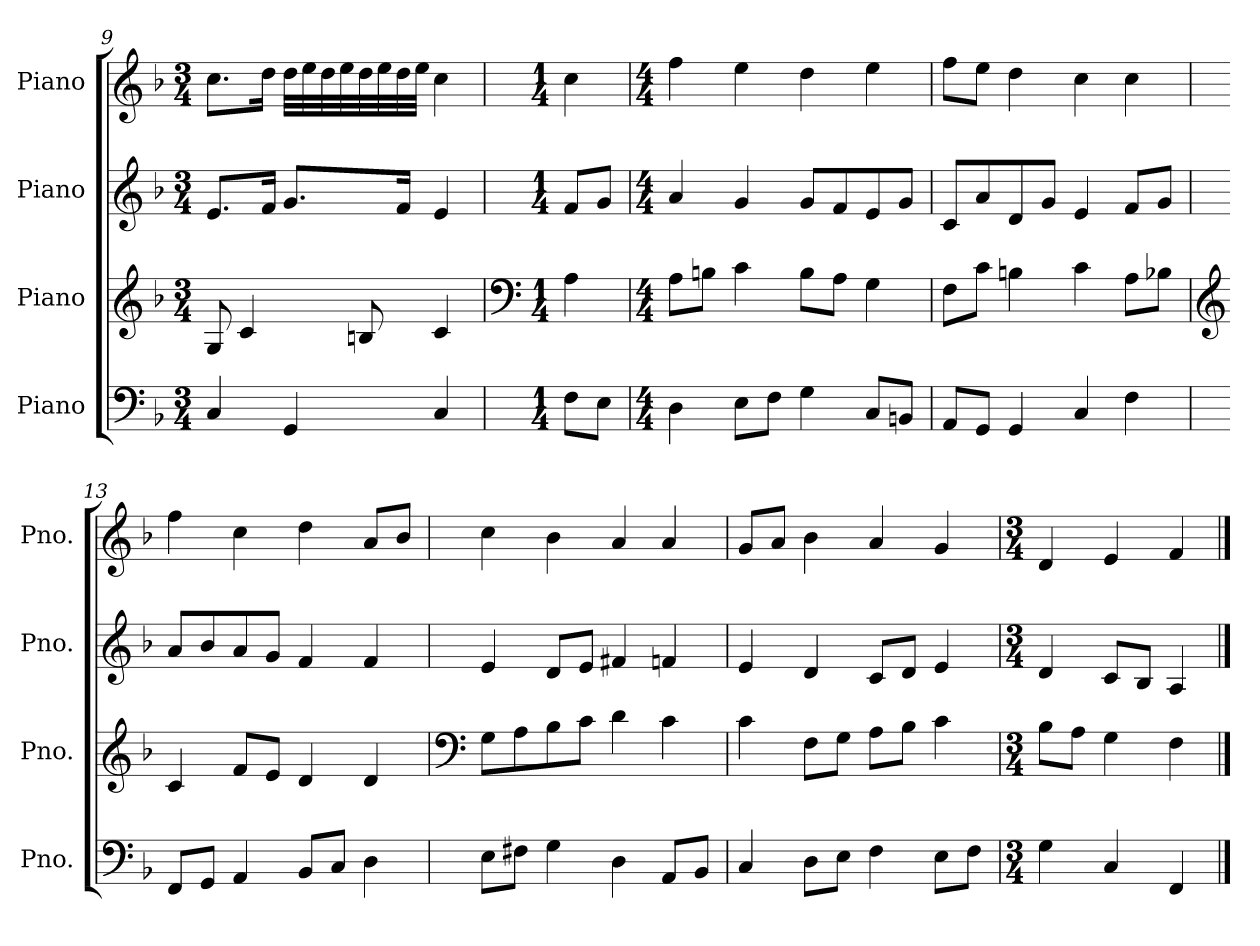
**kern	**kern	**kern	**kern
*part4	*part3	*part2	*part1
*staff4	*staff3	*staff2	*staff1
*I"Piano	*I"Piano	*I"Piano	*I"Piano
*I'Pno.	*I'Pno.	*I'Pno.	*I'Pno.
*clefF4	*clefG2	*clefG2	*clefG2
*k[b-]	*k[b-]	*k[b-]	*k[b-]
*M3/4	*M3/4	*M3/4	*M3/4
=9	=9	=9	=9
4C/	8G/	8.e/L	8.cc\L
.	4c/	.	.
.	.	16f/Jk	16dd\Jk
4GG/	.	8.g/L	32dd\LLL
.	.	.	32ee\
.	.	.	32dd\
.	.	.	32ee\
.	8Bn/	.	32dd\
.	.	.	32ee\
.	.	16f/Jk	32dd\
.	.	.	32ee\JJJ
4C/	4c/	4e/	4cc\
=10	=10	=10	=10
*	*clefF4	*	*
*M1/4	*M1/4	*M1/4	*M1/4
8F\L	4A\	8f/L	4cc\
8E\J	.	8g/J	.
=11	=11	=11	=11
*M4/4	*M4/4	*M4/4	*M4/4
4D\	8A\L	4a/	4ff\
.	8Bn\J	.	.
8E\L	4c\	4g/	4ee\
8F\J	.	.	.
4G\	8B\L	8g/L	4dd\
.	8A\J	8f/	.
8C/L	4G\	8e/	4ee\
8BBn/J	.	8g/J	.
!!LO:PB:g=z
=12	=12	=12	=12
8AA/L	8F\L	8c/L	8ff\L
8GG/J	8c\J	8a/	8ee\J
4GG/	4Bn\	8d/	4dd\
.	.	8g/J	.
4C/	4c\	4e/	4cc\
4F\	8A\L	8f/L	4cc\
.	8B-X\J	8g/J	.
=13	=13	=13	=13
*	*clefG2	*	*
8FF/L	4c/	8a/L	4ff\
8GG/J	.	8b-/	.
4AA/	8f/L	8a/	4cc\
.	8e/J	8g/J	.
8BB-/L	4d/	4f/	4dd\
8C/J	.	.	.
4D\	4d/	4f/	8a/L
.	.	.	8b-/J
=14	=14	=14	=14
*	*clefF4	*	*
8E\L	8G\L	4e/	4cc\
8F#X\J	8A\	.	.
4G\	8B-\	8d/L	4b-\
.	8c\J	8e/J	.
4D\	4d\	4f#X/	4a/
8AA/L	4c\	4fn/	4a/
8BB-/J	.	.	.
=15	=15	=15	=15
4C/	4c\	4e/	8g/L
.	.	.	8a/J
8D\L	8F\L	4d/	4b-\
8E\J	8G\J	.	.
4F\	8A\L	8c/L	4a/
.	8B-\J	8d/J	.
8E\L	4c\	4e/	4g/
8F\J	.	.	.
!!LO:LB:g=z
=16	=16	=16	=16
*M3/4	*M3/4	*M3/4	*M3/4
4G\	8B-\L	4d/	4d/
.	8A\J	.	.
4C/	4G\	8c/L	4e/
.	.	8B-/J	.
4FF/	4F\	4A/	4f/
==	==	==	==
*-	*-	*-	*-
